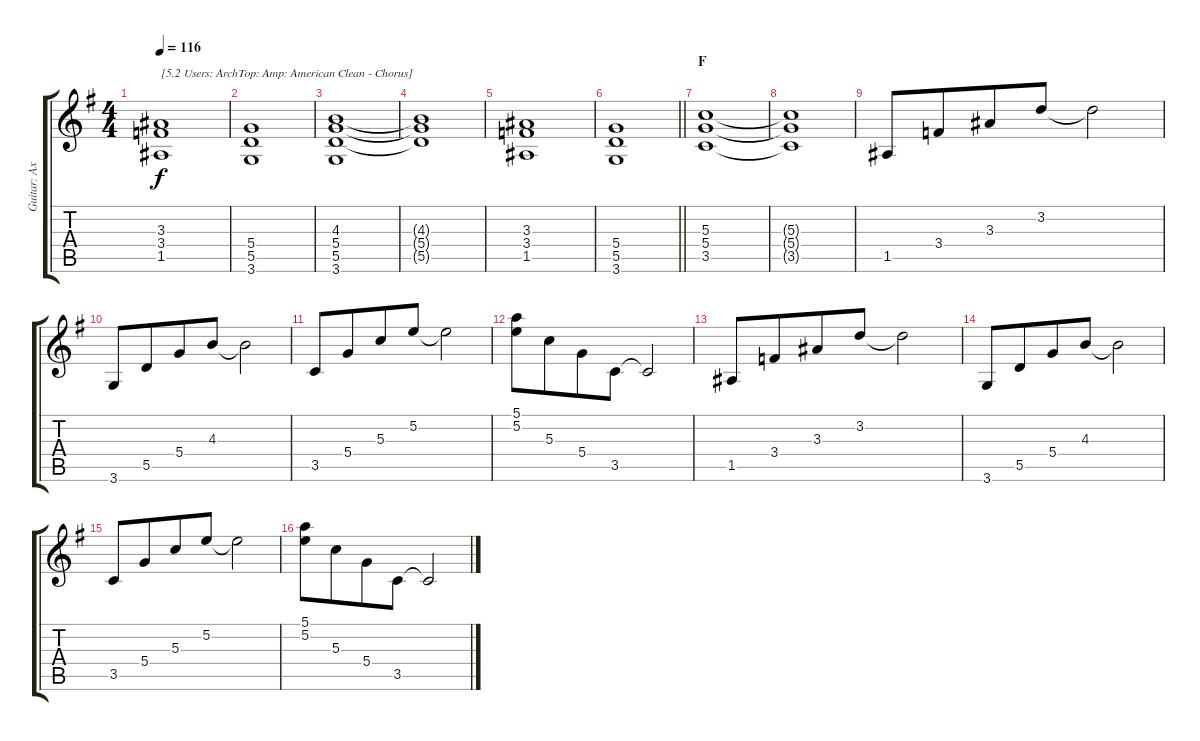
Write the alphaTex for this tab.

\track ("Guitar: Axel" "Guitar: Ax") {instrument electricguitarjazz}
\staff {score tabs}
\tuning (E4 B3 G3 D3 A2 E2) {hide}
\ts (4 4)
\tempo 116
\clef g2
\ks g
(3.3 3.4 1.5).1{txt "[5.2 Users: ArchTop: Amp: American Clean - Chorus]" dy f} |
(5.4 5.5 3.6).1 |
(4.3 5.4 5.5 3.6).1 |
(4.3{t} 5.4{t} 5.5{t}).1 |
(3.3 3.4 1.5).1 |
\barLineRight lightlight
(5.4 5.5 3.6).1 |
\section ("" "F")
(5.3 5.4 3.5).1 |
(5.3{t} 5.4{t} 3.5{t}).1 |
1.5.8 3.4.8{beam merge} 3.3.8 3.2.8 3.2{t}.2 |
3.6.8 5.5.8{beam merge} 5.4.8 4.3.8 4.3{t}.2 |
3.5.8 5.4.8{beam merge} 5.3.8 5.2.8 5.2{t}.2 |
(5.1 5.2).8 5.3.8{beam merge} 5.4.8 3.5.8 3.5{t}.2 |
1.5.8 3.4.8{beam merge} 3.3.8 3.2.8 3.2{t}.2 |
3.6.8 5.5.8{beam merge} 5.4.8 4.3.8 4.3{t}.2 |
3.5.8 5.4.8{beam merge} 5.3.8 5.2.8 5.2{t}.2 |
(5.1 5.2).8 5.3.8{beam merge} 5.4.8 3.5.8 3.5{t}.2
